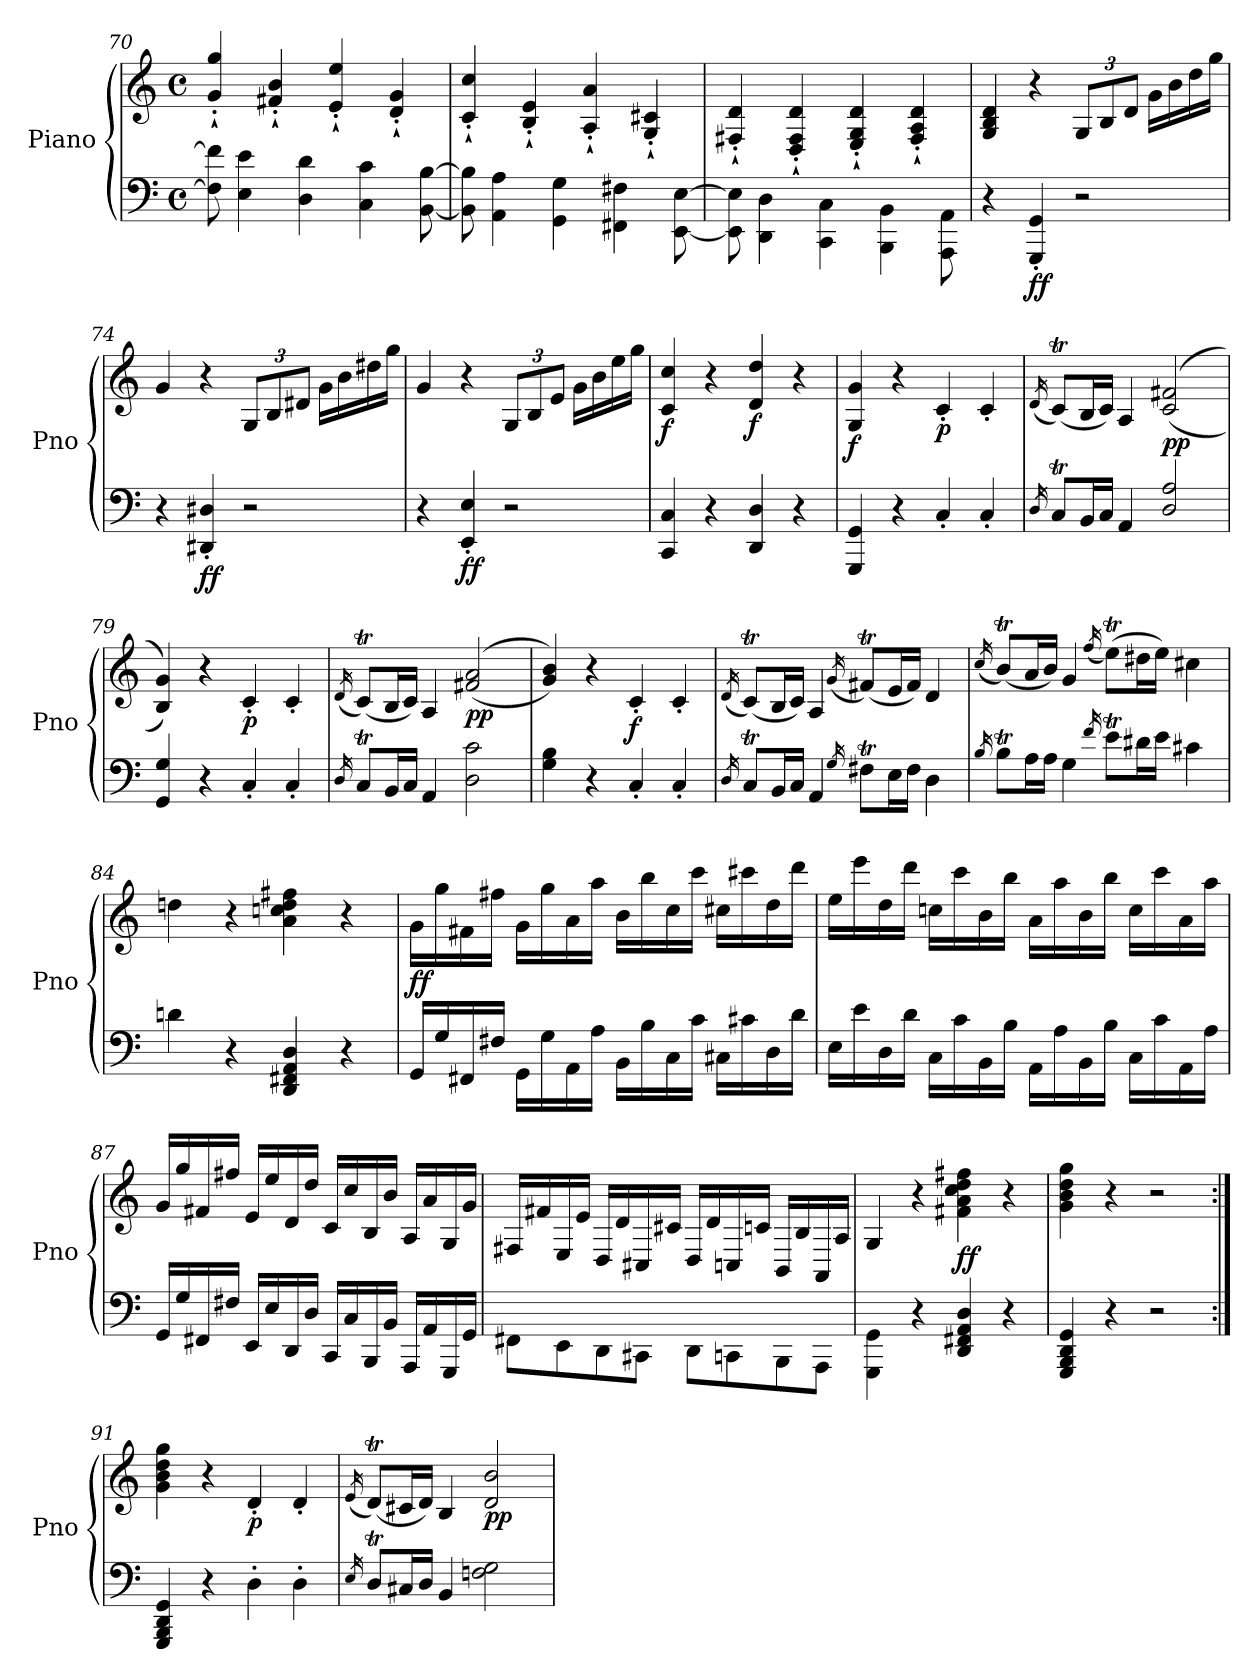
**kern	**kern	**dynam
*part1	*part1	*part1
*staff2	*staff1	*staff1/2
*I"Piano	*	*
*I'Pno	*	*
!!LO:LB:g=z
*clefF4	*clefG2	*
*k[]	*k[]	*
*M4/4	*M4/4	*
*met(c)	*met(c)	*
=70	=70	=70
8F#\] 8f#\]	4g/'` 4gg/'`	.
4E\ 4e\	.	.
.	4f#X/'` 4b/'`	.
4D\ 4d\	.	.
.	4e/'` 4ee/'`	.
4C\ 4c\	.	.
.	4d/'` 4g/'`	.
[8BB\ [8B\	.	.
=71	=71	=71
8BB\] 8B\]	4c/'` 4cc/'`	.
4AA\ 4A\	.	.
.	4B/'` 4e/'`	.
4GG\ 4G\	.	.
.	4A/'` 4a/'`	.
4FF#X\ 4F#X\	.	.
.	4G/'` 4c#X/'`	.
[8EE\ [8E\	.	.
=72	=72	=72
8EE\] 8E\]	4F#X/'` 4d/'`	.
4DD\ 4D\	.	.
.	4D/'` 4F#/'` 4d/'`	.
4CC\ 4C\	.	.
.	4E/'` 4G/'` 4d/'`	.
4BBB\ 4BB\	.	.
.	4F#/'` 4A/'` 4d/'`	.
8AAA\ 8AA\	.	.
=73	=73	=73
4r	4G/ 4B/ 4d/	.
!	!	!LO:DY:b=2
4GGG/' 4GG/'	4r	ff
*	*Xbrackettup	*
2r	12G/L	.
.	12B/	.
.	12d/J	.
.	16g\LL	.
.	16b\	.
.	16dd\	.
.	16gg\JJ	.
!!LO:PB:g=z
=74	=74	=74
4r	4g/	.
!	!	!LO:DY:b=2
4DD#X/' 4D#X/'	4r	ff
2r	12G/L	.
.	12B/	.
.	12d#X/J	.
.	16g\LL	.
.	16b\	.
.	16dd#X\	.
.	16gg\JJ	.
=75	=75	=75
4r	4g/	.
!	!	!LO:DY:b=2
4EE/' 4E/'	4r	ff
2r	12G/L	.
.	12B/	.
.	12e/J	.
.	16g\LL	.
.	16b\	.
.	16ee\	.
.	16gg\JJ	.
=76	=76	=76
!	!	!LO:DY:b
4CC/ 4C/	4c/ 4cc/	f
4r	4r	.
!	!	!LO:DY:b
4DD/ 4D/	4d/ 4dd/	f
4r	4r	.
=77	=77	=77
!	!	!LO:DY:b
4GGG/ 4GG/	4G/ 4g/	f
4r	4r	.
!	!	!LO:DY:b
4C'/	4c'/	p
4C'/	4c'/	.
=78	=78	=78
16qD/	(<16qd/	.
8CT/L	(>8cT/L)	.
16BB/L	16B/L	.
16C/JJ	16c/JJ)	.
4AA/	4A/	.
!	!	!LO:DY:b
2D/ 2A/	(>(>2c/ 2f#X/	pp
=79	=79	=79
4GG/ 4G/	4B/ 4g/))	.
4r	4r	.
!	!	!LO:DY:b
4C'/	4c'/	p
4C'/	4c'/	.
!!LO:LB:g=z
=80	=80	=80
16qD/	(<16qd/	.
8CT/L	(>8cT/L)	.
16BB/L	16B/L	.
16C/JJ	16c/JJ)	.
4AA/	4A/	.
!	!	!LO:DY:b
2D\ 2c\	(>(>2f#X/ 2a/	pp
=81	=81	=81
4G\ 4B\	4g/ 4b/))	.
4r	4r	.
!	!	!LO:DY:b
4C'/	4c'/	f
4C'/	4c'/	.
=82	=82	=82
16qD/	(<16qd/	.
8CT/L	(>8cT/L)	.
16BB/L	16B/L	.
16C/JJ	16c/JJ)	.
4AA/	4A/	.
16qG/	(<16qg/	.
8F#Xt\L	(>8f#Xt/L)	.
16E\L	16e/L	.
16F#\JJ	16f#/JJ)	.
4D\	4d/	.
=83	=83	=83
16qB/	(<16qcc/	.
8Bt\L	(>8bt/L)	.
16A\L	16a/L	.
16A\JJ	16b/JJ)	.
4G\	4g/	.
16qf/	(<16qff/	.
8et\L	(<8eet\L)	.
16d#X\L	16dd#X\L	.
16e\JJ	16ee\JJ)	.
4c#X\	4cc#X\	.
=84	=84	=84
4dn\	4ddn\	.
4r	4r	.
4DD/ 4FF#X/ 4AA/ 4D/	4a\ 4ccn\ 4dd\ 4ff#X\	.
4r	4r	.
!!LO:LB:g=z
=85	=85	=85
!	!	!LO:DY:b
16GG/LL	16g\LL	ff
16G/	16gg\	.
16FF#X/	16f#X\	.
16F#X/JJ	16ff#X\JJ	.
16GG\LL	16g\LL	.
16G\	16gg\	.
16AA\	16a\	.
16A\JJ	16aa\JJ	.
16BB\LL	16b\LL	.
16B\	16bb\	.
16C\	16cc\	.
16c\JJ	16ccc\JJ	.
16C#X\LL	16cc#X\LL	.
16c#X\	16ccc#X\	.
16D\	16dd\	.
16d\JJ	16ddd\JJ	.
=86	=86	=86
16E\LL	16ee\LL	.
16e\	16eee\	.
16D\	16dd\	.
16d\JJ	16ddd\JJ	.
16C\LL	16ccn\LL	.
16c\	16ccc\	.
16BB\	16b\	.
16B\JJ	16bb\JJ	.
16AA\LL	16a\LL	.
16A\	16aa\	.
16BB\	16b\	.
16B\JJ	16bb\JJ	.
16C\LL	16cc\LL	.
16c\	16ccc\	.
16AA\	16a\	.
16A\JJ	16aa\JJ	.
!!LO:LB:g=z
=87	=87	=87
16GG/LL	16g/LL	.
16G/	16gg/	.
16FF#X/	16f#X/	.
16F#X/JJ	16ff#X/JJ	.
16EE/LL	16e/LL	.
16E/	16ee/	.
16DD/	16d/	.
16D/JJ	16dd/JJ	.
16CC/LL	16c/LL	.
16C/	16cc/	.
16BBB/	16B/	.
16BB/JJ	16b/JJ	.
16AAA/LL	16A/LL	.
16AA/	16a/	.
16GGG/	16G/	.
16GG/JJ	16g/JJ	.
=88	=88	=88
8FF#X\L	16F#X/LL	.
.	16f#X/	.
8EE\	16E/	.
.	16e/JJ	.
8DD\	16D/LL	.
.	16d/	.
8CC#X\J	16C#X/	.
.	16c#X/JJ	.
8DD\L	16D/LL	.
.	16d/	.
8CCn\	16Cn/	.
.	16cn/JJ	.
8BBB\	16BB/LL	.
.	16B/	.
8AAA\J	16AA/	.
.	16A/JJ	.
=89	=89	=89
4GGG\ 4GG\	4G/	.
4r	4r	.
!	!	!LO:DY:b
4DD/ 4FF#X/ 4AA/ 4D/	4f#X\ 4a\ 4cc\ 4dd\ 4ff#X\	ff
4r	4r	.
!!LO:LB:g=z
=90	=90	=90
4GGG/ 4BBB/ 4DD/ 4GG/	4g\ 4b\ 4dd\ 4gg\	.
4r	4r	.
2r	2r	.
=91:|!	=91:|!	=91:|!
4GGG/ 4BBB/ 4DD/ 4GG/	4g\ 4b\ 4dd\ 4gg\	.
4r	4r	.
!	!	!LO:DY:b
4D'\	4d'/	p
4D'\	4d'/	.
=92	=92	=92
16qE/	(<16qe/	.
8DT/L	(>8dT/L)	.
16C#X/L	16c#X/L	.
16D/JJ	16d/JJ)	.
4BB/	4B/	.
!	!	!LO:DY:b
2Fn\ 2G\	2d/ 2b/	pp
=	=	=
*-	*-	*-
